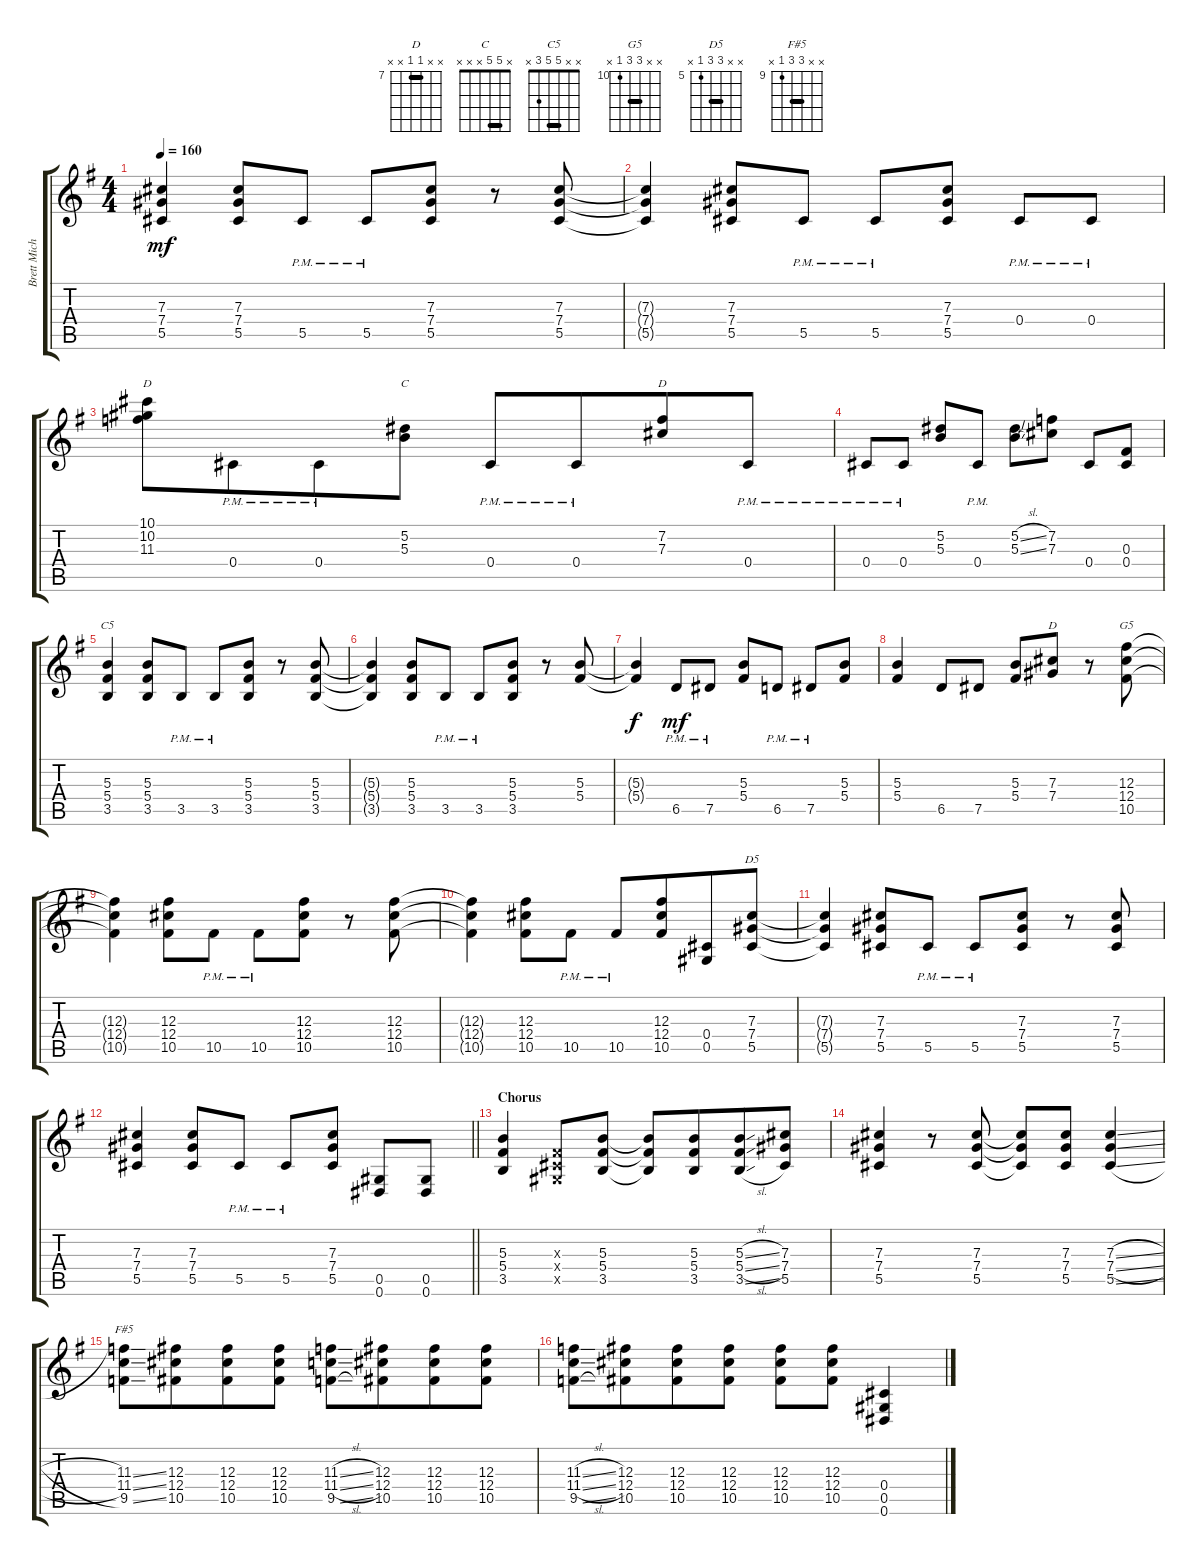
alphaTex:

\track ("Brett Michaels - Rhythm" "Brett Mich") {instrument overdrivenguitar}
\staff {score tabs}
\tuning (Eb4 Bb3 Gb3 Db3 Ab2 Eb2) {hide}
\chord ("D" 10 10 11 x x x) {firstfret 10 barre 10}
\chord ("C" x 5 5 x x x) {barre 5}
\chord ("D" x 7 7 x x x) {firstfret 7 barre 7}
\chord ("C5" x x 5 5 3 x) {barre 5}
\chord ("D" x x 7 7 x x) {firstfret 7 barre 7}
\chord ("G5" x x 12 12 10 x) {firstfret 10 barre 12}
\chord ("D5" x x 7 7 5 x) {firstfret 5 barre 7}
\chord ("F#5" x x 11 11 9 x) {firstfret 9 barre 11}
\ts (4 4)
\tempo 160
\clef g2
\ks g
(7.3{t} 7.4{t} 5.5{t}).4{dy mf} (7.3 7.4 5.5).8 5.5{pm}.8 5.5{pm}.8 (7.3 7.4 5.5).8 r.8 (7.3 7.4 5.5).8 |
(7.3{t} 7.4{t} 5.5{t}).4 (7.3 7.4 5.5).8 5.5{pm}.8 5.5{pm}.8 (7.3 7.4 5.5).8 0.4{pm}.8 0.4{pm}.8 |
(10.1 10.2 11.3).8{ch "D"} 0.4{pm}.8{beam merge} 0.4{pm}.8 (5.2 5.3).8{ch "C"} 0.4{pm}.8{beam Up} 0.4{pm}.8{beam Up beam merge} (7.2 7.3).8{ch "D" beam Up} 0.4{pm}.8{beam Up} |
0.4{pm}.8 0.4{pm}.8 (5.2 5.3).8 0.4{pm}.8 (5.2{sl} 5.3{sl}).8 (7.2 7.3).8 0.4.8 (0.3 0.4).8 |
(5.3 5.4 3.5).4{ch "C5"} (5.3 5.4 3.5).8 3.5{pm}.8 3.5{pm}.8 (5.3 5.4 3.5).8 r.8 (5.3 5.4 3.5).8 |
(5.3{t} 5.4{t} 3.5{t}).4 (5.3 5.4 3.5).8 3.5{pm}.8 3.5{pm}.8 (5.3 5.4 3.5).8 r.8 (5.3 5.4).8 |
(5.3{t} 5.4{t}).4{dy f} 6.5{pm}.8{dy mf} 7.5{pm}.8 (5.3 5.4).8 6.5{pm}.8 7.5{pm}.8 (5.3 5.4).8 |
(5.3 5.4).4 6.5.8 7.5.8 (5.3 5.4).8 (7.3 7.4).8{ch "D"} r.8 (12.3 12.4 10.5).8{ch "G5"} |
(12.3{t} 12.4{t} 10.5{t}).4 (12.3 12.4 10.5).8 10.5{pm}.8 10.5{pm}.8 (12.3 12.4 10.5).8 r.8 (12.3 12.4 10.5).8 |
(12.3{t} 12.4{t} 10.5{t}).4 (12.3 12.4 10.5).8 10.5{pm}.8 10.5{pm}.8 (12.3 12.4 10.5).8{beam merge} (0.4 0.5).8 (7.3 7.4 5.5).8{ch "D5"} |
(7.3{t} 7.4{t} 5.5{t}).4 (7.3 7.4 5.5).8 5.5{pm}.8 5.5{pm}.8 (7.3 7.4 5.5).8 r.8 (7.3 7.4 5.5).8 |
\barLineRight lightlight
(7.3 7.4 5.5).4 (7.3 7.4 5.5).8 5.5{pm}.8 5.5{pm}.8 (7.3 7.4 5.5).8 (0.5 0.6).8 (0.5 0.6).8 |
\section ("" "Chorus")
(5.3 5.4 3.5).4 (0.3{x} 0.4{x} 0.5{x}).8 (5.3 5.4 3.5).8 (5.3{t} 5.4{t} 3.5{t}).8 (5.3 5.4 3.5).8{beam merge} (5.3{sl} 5.4{sl} 3.5{sl}).8 (7.3 7.4 5.5).8 |
(7.3 7.4 5.5).4 r.8 (7.3 7.4 5.5).8 (7.3{t} 7.4{t} 5.5{t}).8 (7.3 7.4 5.5).8 (7.3{sl} 7.4{sl} 5.5{sl}).4 |
(11.3{ss} 11.4{ss} 9.5{ss}).8{ch "F#5"} (12.3 12.4 10.5).8{beam merge} (12.3 12.4 10.5).8 (12.3 12.4 10.5).8 (11.3{sl} 11.4{sl} 9.5{sl}).8 (12.3 12.4 10.5).8{beam merge} (12.3 12.4 10.5).8 (12.3 12.4 10.5).8 |
(11.3{sl} 11.4{sl} 9.5{sl}).8 (12.3 12.4 10.5).8{beam merge} (12.3 12.4 10.5).8 (12.3 12.4 10.5).8 (12.3 12.4 10.5).8 (12.3 12.4 10.5).8 (0.4 0.5 0.6).4
